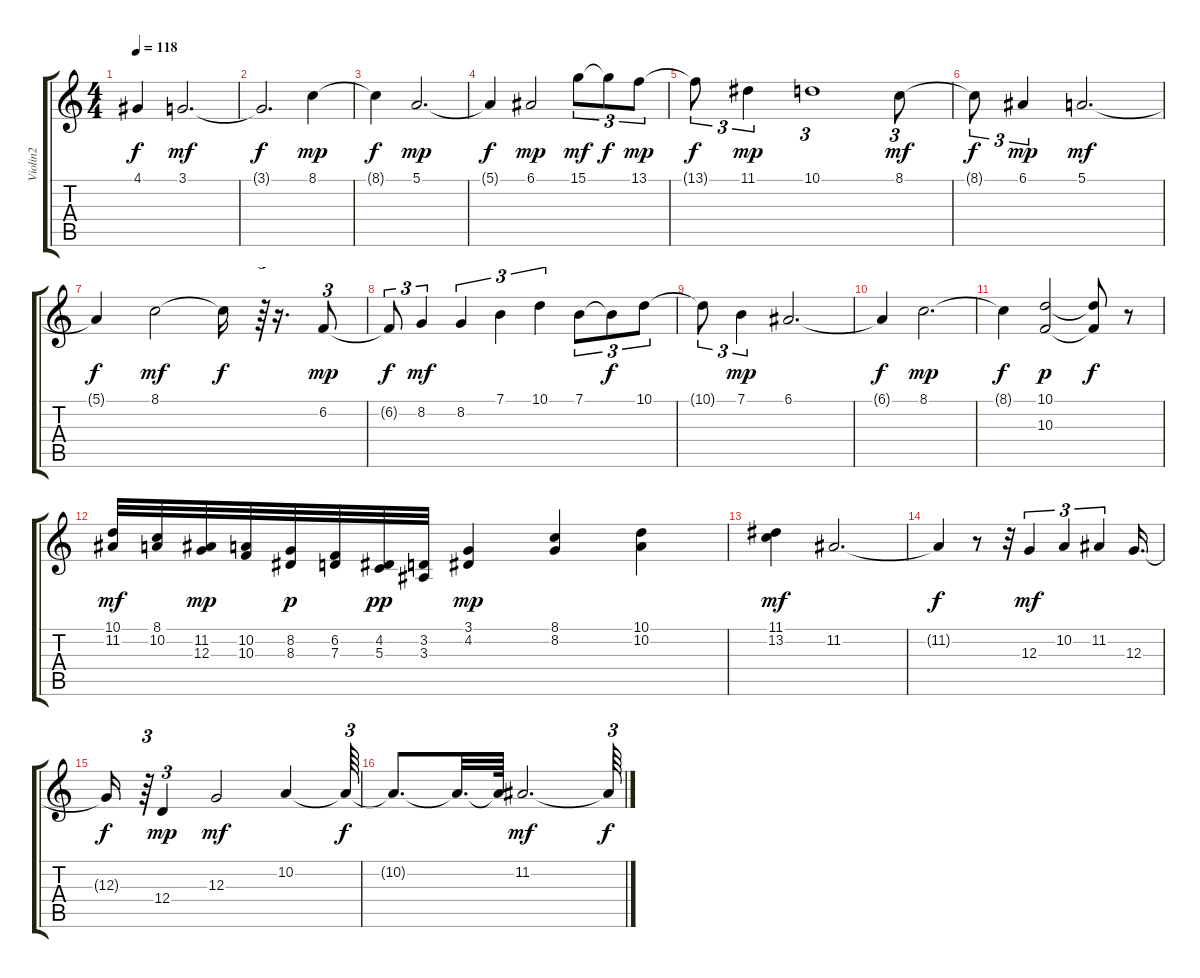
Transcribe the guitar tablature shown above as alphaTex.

\track ("Violin2" "Violin2") {instrument violin}
\staff {score tabs}
\tuning (E4 B3 G3 D3 A2 E2) {hide}
\ts (4 4)
\tempo 118
\clef g2
\ks c
4.1{t}.4{dy f} 3.1.2{d dy mf} |
3.1{t}.2{d dy f} 8.1.4{dy mp} |
8.1{t}.4{dy f} 5.1.2{d dy mp} |
5.1{t}.4{dy f} 6.1.2{dy mp} 15.1.8{tu (3 2) dy mf} 15.1{t}.8{tu (3 2) dy f} 13.1.8{tu (3 2) dy mp} |
13.1{t}.8{tu (3 2) dy f} 11.1.4{tu (3 2) dy mp} 10.1.1{tu (3 2)} 8.1.8{tu (3 2) dy mf} |
8.1{t}.8{tu (3 2) dy f} 6.1.4{tu (3 2) dy mp} 5.1.2{d dy mf} |
5.1{t}.4{dy f} 8.1.2{dy mf} 8.1{t}.16{dy f} r.64{tu (3 2)} r.16{d} 6.2.8{tu (3 2) dy mp} |
6.2{t}.8{tu (3 2) dy f} 8.2.4{tu (3 2) dy mf} 8.2.4{tu (3 2)} 7.1.4{tu (3 2)} 10.1.4{tu (3 2)} 7.1.8{tu (3 2)} 7.1{t}.8{tu (3 2) dy f} 10.1.8{tu (3 2)} |
10.1{t}.8{tu (3 2)} 7.1.4{tu (3 2) dy mp} 6.1.2{d} |
6.1{t}.4{dy f} 8.1.2{d dy mp} |
8.1{t}.4{dy f} (10.1 10.3).2{dy p} (10.1{t} 10.3{t}).8{dy f} r.8 |
(10.1 11.2).32{dy mf} (8.1 10.2).32 (11.2 12.3).32{dy mp} (10.2 10.3).32 (8.2 8.3).32{dy p} (6.2 7.3).32 (4.2 5.3).32{dy pp} (3.2 3.3).32 (3.1 4.2).4{dy mp} (8.1 8.2).4 (10.1 10.2).4 |
(11.1 13.2).4{dy mf} 11.2.2{d} |
11.2{t}.4{dy f} r.8 r.32 12.3.4{tu (3 2) dy mf} 10.2.4{tu (3 2)} 11.2.4{tu (3 2)} 12.3.16{d} |
12.3{t}.16{dy f} r.64{tu (3 2)} 12.4.4{tu (3 2) dy mp} 12.3.2{dy mf} 10.2.4 10.2{t}.64{tu (3 2) dy f} |
10.2{t}.8{d} 10.2{t}.32{d} 10.2{t}.64 11.2.2{d dy mf} 11.2{t}.64{tu (3 2) dy f}
